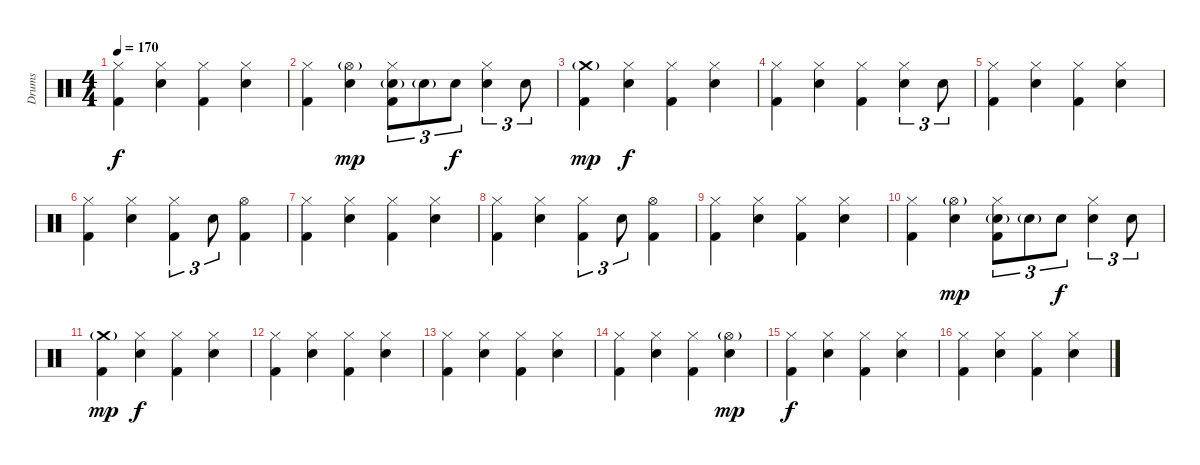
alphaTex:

\track ("Drums" "Drums") {instrument percussion}
\staff {score}
\articulation defaults
\ts (4 4)
\tempo 170
\clef neutral
\ks c
("Hi-Hat (closed)" "Kick (hit) 2").4{dy f} ("Hi-Hat (closed)" "Snare (hit) 2").4 ("Hi-Hat (closed)" "Kick (hit) 2").4 ("Hi-Hat (closed)" "Snare (hit) 2").4 |
("Hi-Hat (closed)" "Kick (hit) 2").4 ("Hi-Hat (open)"{g} "Snare (hit) 2").4{dy mp} ("Hi-Hat (closed)" "Snare (hit) 2"{g} "Kick (hit) 2").8{tu (3 2)} "Snare (hit) 2"{g}.8{tu (3 2)} "Snare (hit) 2".8{tu (3 2) dy f} ("Hi-Hat (closed)" "Snare (hit) 2").4{tu (3 2)} "Snare (hit) 2".8{tu (3 2)} |
("Crash medium (hit)"{g} "Kick (hit) 2").4{dy mp} ("Hi-Hat (closed)" "Snare (hit) 2").4{dy f} ("Hi-Hat (closed)" "Kick (hit) 2").4 ("Hi-Hat (closed)" "Snare (hit) 2").4 |
("Hi-Hat (closed)" "Kick (hit) 2").4 ("Hi-Hat (closed)" "Snare (hit) 2").4 ("Hi-Hat (closed)" "Kick (hit) 2").4 ("Hi-Hat (closed)" "Snare (hit) 2").4{tu (3 2)} "Snare (hit) 2".8{tu (3 2)} |
("Hi-Hat (closed)" "Kick (hit) 2").4 ("Hi-Hat (closed)" "Snare (hit) 2").4 ("Hi-Hat (closed)" "Kick (hit) 2").4 ("Hi-Hat (closed)" "Snare (hit) 2").4 |
("Hi-Hat (closed)" "Kick (hit) 2").4 ("Hi-Hat (closed)" "Snare (hit) 2").4 ("Hi-Hat (closed)" "Kick (hit) 2").4{tu (3 2)} "Snare (hit) 2".8{tu (3 2)} ("Hi-Hat (open)" "Kick (hit) 2").4 |
("Hi-Hat (closed)" "Kick (hit) 2").4 ("Hi-Hat (closed)" "Snare (hit) 2").4 ("Hi-Hat (closed)" "Kick (hit) 2").4 ("Hi-Hat (closed)" "Snare (hit) 2").4 |
("Hi-Hat (closed)" "Kick (hit) 2").4 ("Hi-Hat (closed)" "Snare (hit) 2").4 ("Hi-Hat (closed)" "Kick (hit) 2").4{tu (3 2)} "Snare (hit) 2".8{tu (3 2)} ("Hi-Hat (open)" "Kick (hit) 2").4 |
("Hi-Hat (closed)" "Kick (hit) 2").4 ("Hi-Hat (closed)" "Snare (hit) 2").4 ("Hi-Hat (closed)" "Kick (hit) 2").4 ("Hi-Hat (closed)" "Snare (hit) 2").4 |
("Hi-Hat (closed)" "Kick (hit) 2").4 ("Hi-Hat (open)"{g} "Snare (hit) 2").4{dy mp} ("Hi-Hat (closed)" "Snare (hit) 2"{g} "Kick (hit) 2").8{tu (3 2)} "Snare (hit) 2"{g}.8{tu (3 2)} "Snare (hit) 2".8{tu (3 2) dy f} ("Hi-Hat (closed)" "Snare (hit) 2").4{tu (3 2)} "Snare (hit) 2".8{tu (3 2)} |
("Crash medium (hit)"{g} "Kick (hit) 2").4{dy mp} ("Hi-Hat (closed)" "Snare (hit) 2").4{dy f} ("Hi-Hat (closed)" "Kick (hit) 2").4 ("Hi-Hat (closed)" "Snare (hit) 2").4 |
("Hi-Hat (closed)" "Kick (hit) 2").4 ("Hi-Hat (closed)" "Snare (hit) 2").4 ("Hi-Hat (closed)" "Kick (hit) 2").4 ("Hi-Hat (closed)" "Snare (hit) 2").4 |
("Hi-Hat (closed)" "Kick (hit) 2").4 ("Hi-Hat (closed)" "Snare (hit) 2").4 ("Hi-Hat (closed)" "Kick (hit) 2").4 ("Hi-Hat (closed)" "Snare (hit) 2").4 |
("Hi-Hat (closed)" "Kick (hit) 2").4 ("Hi-Hat (closed)" "Snare (hit) 2").4 ("Hi-Hat (closed)" "Kick (hit) 2").4 ("Hi-Hat (open)"{g} "Snare (hit) 2").4{dy mp} |
("Hi-Hat (closed)" "Kick (hit) 2").4{dy f} ("Hi-Hat (closed)" "Snare (hit) 2").4 ("Hi-Hat (closed)" "Kick (hit) 2").4 ("Hi-Hat (closed)" "Snare (hit) 2").4 |
("Hi-Hat (closed)" "Kick (hit) 2").4 ("Hi-Hat (closed)" "Snare (hit) 2").4 ("Hi-Hat (closed)" "Kick (hit) 2").4 ("Hi-Hat (closed)" "Snare (hit) 2").4
